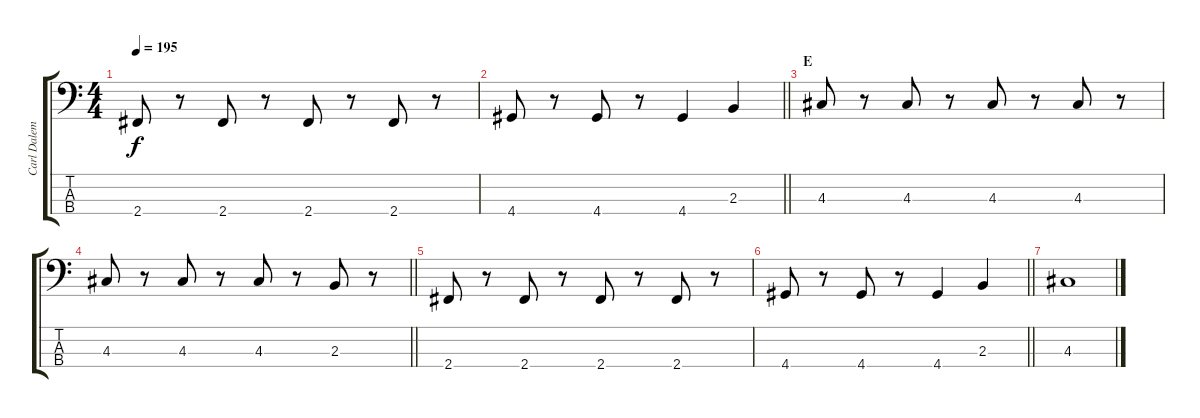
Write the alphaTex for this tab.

\track ("Carl Dalemo (bass)" "Carl Dalem") {instrument electricbasspick}
\staff {score tabs}
\tuning (G2 D2 A1 E1) {hide}
\ts (4 4)
\section ("" "")
\tempo 195
\clef f4
\ks c
2.4.8{dy f} r.8 2.4.8 r.8 2.4.8 r.8 2.4.8 r.8 |
\barLineRight lightlight
4.4.8 r.8 4.4.8 r.8 4.4.4 2.3.4 |
\section ("" "E")
4.3.8 r.8 4.3.8 r.8 4.3.8 r.8 4.3.8 r.8 |
\barLineRight lightlight
4.3.8 r.8 4.3.8 r.8 4.3.8 r.8 2.3.8 r.8 |
\section ("" "")
2.4.8 r.8 2.4.8 r.8 2.4.8 r.8 2.4.8 r.8 |
\barLineRight lightlight
4.4.8 r.8 4.4.8 r.8 4.4.4 2.3.4 |
4.3.1
